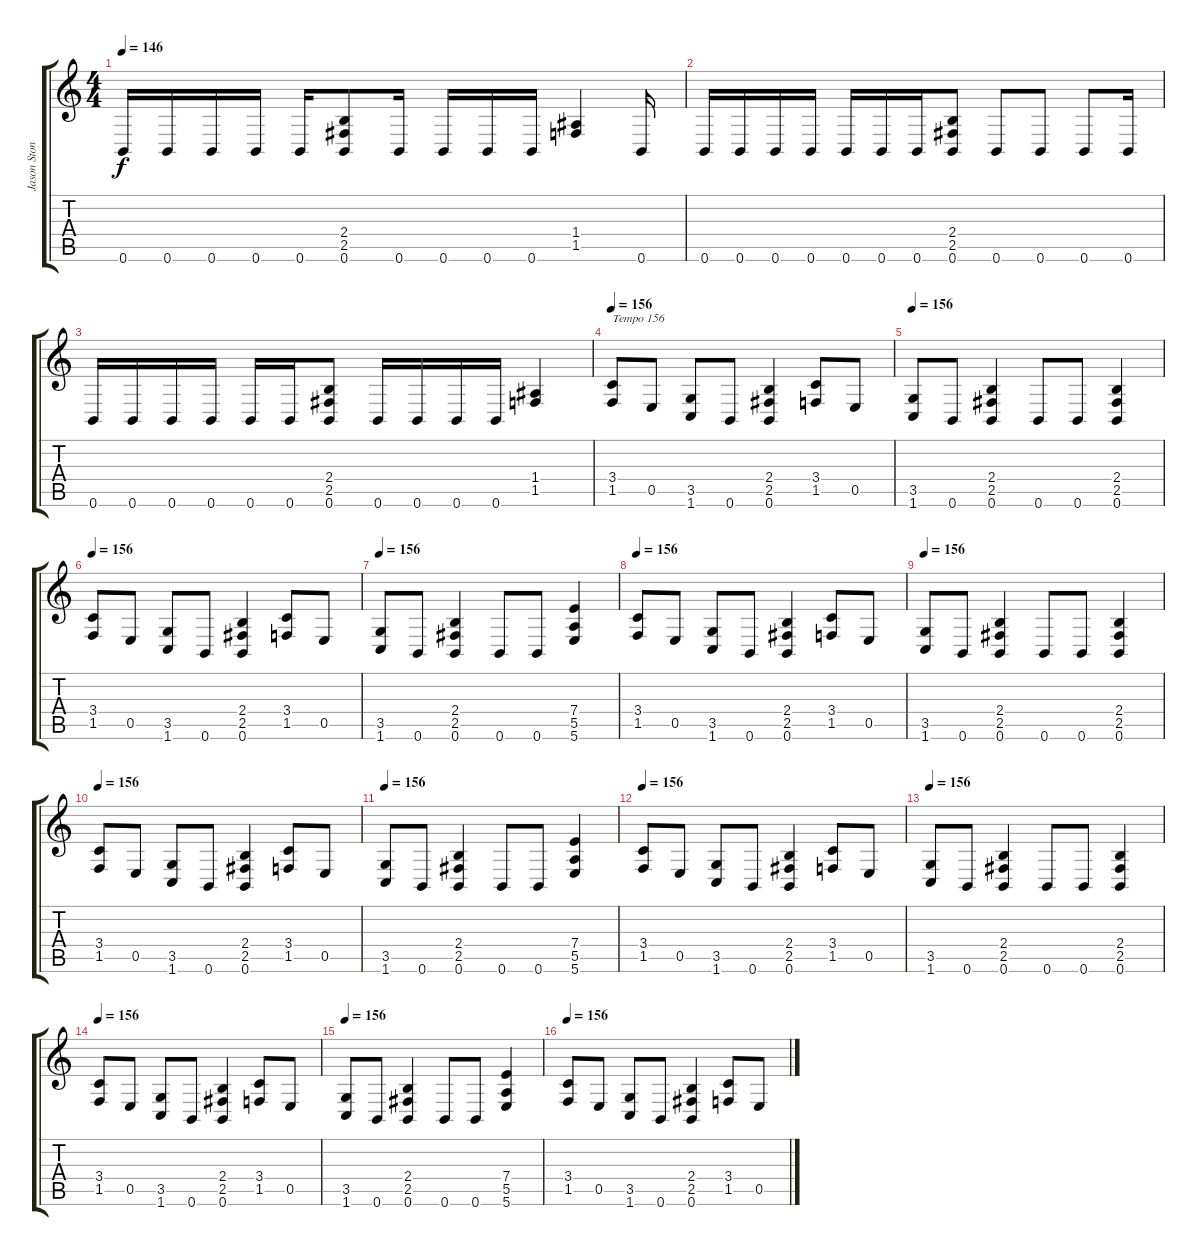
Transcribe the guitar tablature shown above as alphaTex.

\track ("Jason Stone" "Jason Ston") {instrument distortionguitar}
\staff {score tabs}
\tuning (B3 Gb3 D3 A2 E2 B1) {hide}
\ts (4 4)
\tempo 146
\clef g2
\ks c
0.6.16{dy f} 0.6.16 0.6.16 0.6.16 0.6.16 (2.4 2.5 0.6).8 0.6.16 0.6.16 0.6.16 0.6.16 (1.4 1.5).4 0.6.16 |
0.6.16 0.6.16 0.6.16 0.6.16 0.6.16 0.6.16 0.6.16 (2.4 2.5 0.6).8 0.6.8 0.6.8 0.6.8 0.6.16 |
0.6.16 0.6.16 0.6.16 0.6.16 0.6.16 0.6.16 (2.4 2.5 0.6).8 0.6.16 0.6.16 0.6.16 0.6.16 (1.4 1.5).4 |
\tempo 156
(3.4 1.5).8{txt "Tempo 156"} 0.5.8 (3.5 1.6).8 0.6.8 (2.4 2.5 0.6).4 (3.4 1.5).8 0.5.8 |
\tempo 156
(3.5 1.6).8 0.6.8 (2.4 2.5 0.6).4 0.6.8 0.6.8 (2.4 2.5 0.6).4 |
\tempo 156
(3.4 1.5).8 0.5.8 (3.5 1.6).8 0.6.8 (2.4 2.5 0.6).4 (3.4 1.5).8 0.5.8 |
\tempo 156
(3.5 1.6).8 0.6.8 (2.4 2.5 0.6).4 0.6.8 0.6.8 (7.4 5.5 5.6).4 |
\tempo 156
(3.4 1.5).8 0.5.8 (3.5 1.6).8 0.6.8 (2.4 2.5 0.6).4 (3.4 1.5).8 0.5.8 |
\tempo 156
(3.5 1.6).8 0.6.8 (2.4 2.5 0.6).4 0.6.8 0.6.8 (2.4 2.5 0.6).4 |
\tempo 156
(3.4 1.5).8 0.5.8 (3.5 1.6).8 0.6.8 (2.4 2.5 0.6).4 (3.4 1.5).8 0.5.8 |
\tempo 156
(3.5 1.6).8 0.6.8 (2.4 2.5 0.6).4 0.6.8 0.6.8 (7.4 5.5 5.6).4 |
\tempo 156
(3.4 1.5).8 0.5.8 (3.5 1.6).8 0.6.8 (2.4 2.5 0.6).4 (3.4 1.5).8 0.5.8 |
\tempo 156
(3.5 1.6).8 0.6.8 (2.4 2.5 0.6).4 0.6.8 0.6.8 (2.4 2.5 0.6).4 |
\tempo 156
(3.4 1.5).8 0.5.8 (3.5 1.6).8 0.6.8 (2.4 2.5 0.6).4 (3.4 1.5).8 0.5.8 |
\tempo 156
(3.5 1.6).8 0.6.8 (2.4 2.5 0.6).4 0.6.8 0.6.8 (7.4 5.5 5.6).4 |
\tempo 156
(3.4 1.5).8 0.5.8 (3.5 1.6).8 0.6.8 (2.4 2.5 0.6).4 (3.4 1.5).8 0.5.8
